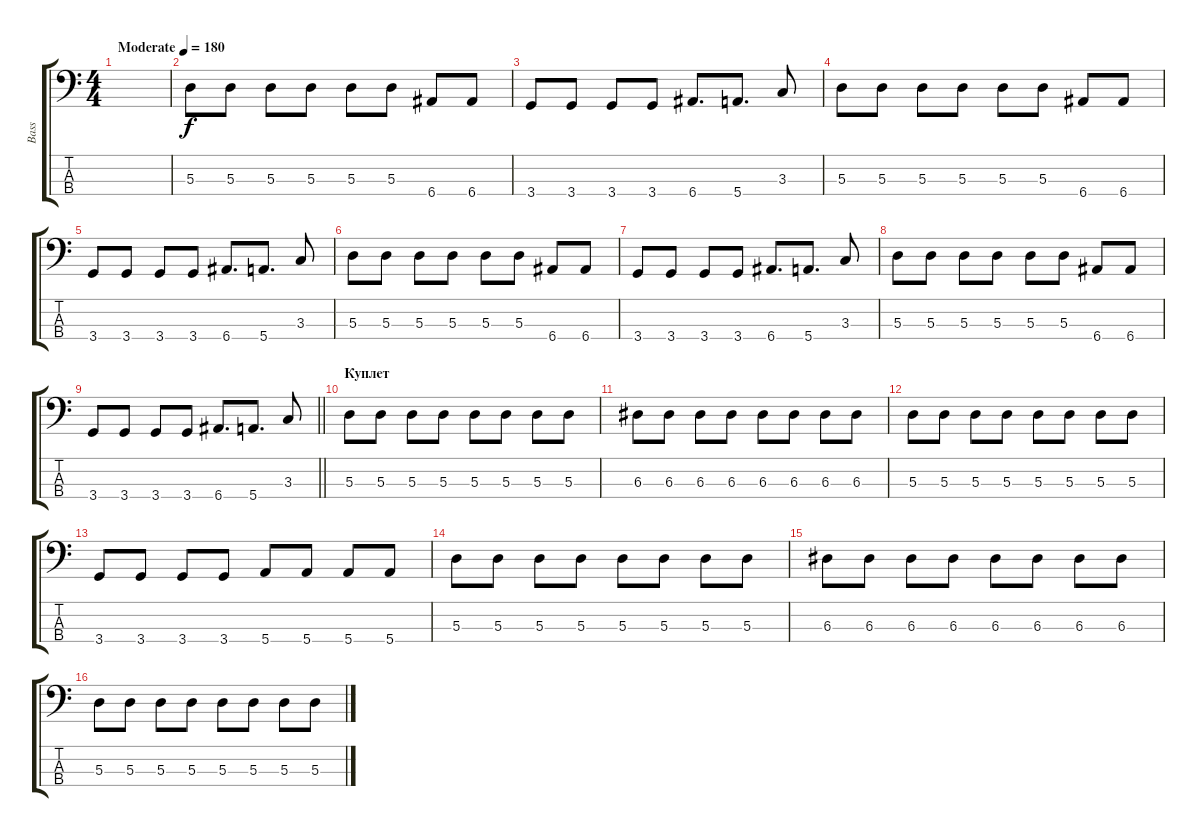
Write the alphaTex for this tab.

\track ("Bass" "Bass") {instrument electricbassfinger}
\staff {score tabs}
\tuning (G2 D2 A1 E1) {hide}
\ts (4 4)
\tempo (180 "Moderate")
\clef f4
\ks c
|
5.3.8 5.3.8 5.3.8 5.3.8 5.3.8 5.3.8 6.4.8 6.4.8 |
3.4.8 3.4.8 3.4.8 3.4.8 6.4.8{d} 5.4.8{d} 3.3.8 |
5.3.8 5.3.8 5.3.8 5.3.8 5.3.8 5.3.8 6.4.8 6.4.8 |
3.4.8 3.4.8 3.4.8 3.4.8 6.4.8{d} 5.4.8{d} 3.3.8 |
5.3.8 5.3.8 5.3.8 5.3.8 5.3.8 5.3.8 6.4.8 6.4.8 |
3.4.8 3.4.8 3.4.8 3.4.8 6.4.8{d} 5.4.8{d} 3.3.8 |
5.3.8 5.3.8 5.3.8 5.3.8 5.3.8 5.3.8 6.4.8 6.4.8 |
\barLineRight lightlight
3.4.8 3.4.8 3.4.8 3.4.8 6.4.8{d} 5.4.8{d} 3.3.8 |
\section ("" "Куплет")
5.3.8 5.3.8 5.3.8 5.3.8 5.3.8 5.3.8 5.3.8 5.3.8 |
6.3.8 6.3.8 6.3.8 6.3.8 6.3.8 6.3.8 6.3.8 6.3.8 |
5.3.8 5.3.8 5.3.8 5.3.8 5.3.8 5.3.8 5.3.8 5.3.8 |
3.4.8 3.4.8 3.4.8 3.4.8 5.4.8 5.4.8 5.4.8 5.4.8 |
5.3.8 5.3.8 5.3.8 5.3.8 5.3.8 5.3.8 5.3.8 5.3.8 |
6.3.8 6.3.8 6.3.8 6.3.8 6.3.8 6.3.8 6.3.8 6.3.8 |
5.3.8 5.3.8 5.3.8 5.3.8 5.3.8 5.3.8 5.3.8 5.3.8
